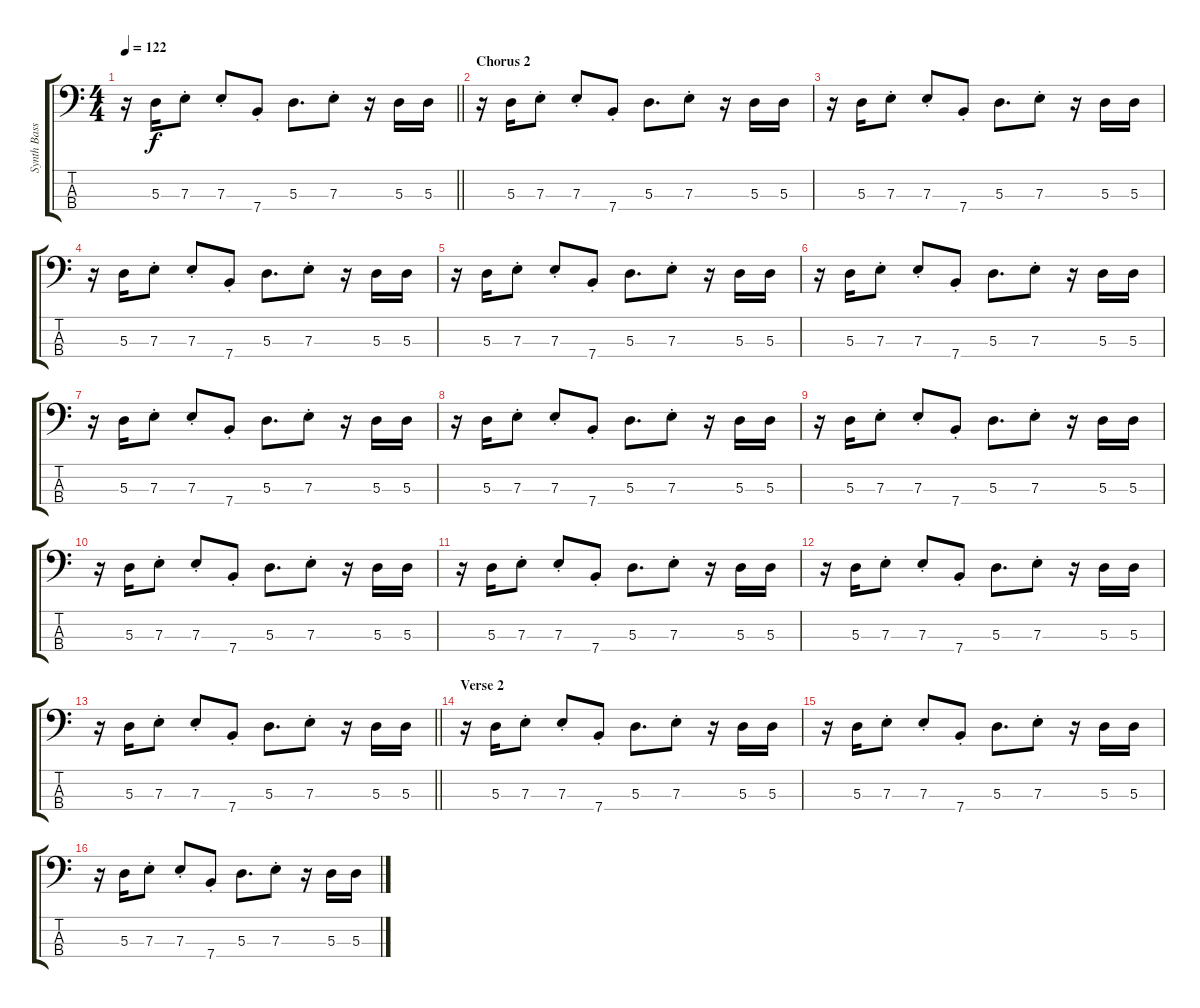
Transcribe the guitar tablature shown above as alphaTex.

\track ("Synth Bass" "Synth Bass") {instrument synthbass1 bank 255}
\staff {score tabs}
\tuning (G2 D2 A1 E1) {hide}
\ts (4 4)
\tempo 122
\clef f4
\barLineRight lightlight
\ks c
r.16{dy f} 5.3.16 7.3{st}.8 7.3{st}.8 7.4{st}.8 5.3.8{d} 7.3{st}.8 r.16 5.3.16 5.3.16 |
\section ("" "Chorus 2")
r.16 5.3.16 7.3{st}.8 7.3{st}.8 7.4{st}.8 5.3.8{d} 7.3{st}.8 r.16 5.3.16 5.3.16 |
r.16 5.3.16 7.3{st}.8 7.3{st}.8 7.4{st}.8 5.3.8{d} 7.3{st}.8 r.16 5.3.16 5.3.16 |
r.16 5.3.16 7.3{st}.8 7.3{st}.8 7.4{st}.8 5.3.8{d} 7.3{st}.8 r.16 5.3.16 5.3.16 |
r.16 5.3.16 7.3{st}.8 7.3{st}.8 7.4{st}.8 5.3.8{d} 7.3{st}.8 r.16 5.3.16 5.3.16 |
r.16 5.3.16 7.3{st}.8 7.3{st}.8 7.4{st}.8 5.3.8{d} 7.3{st}.8 r.16 5.3.16 5.3.16 |
r.16 5.3.16 7.3{st}.8 7.3{st}.8 7.4{st}.8 5.3.8{d} 7.3{st}.8 r.16 5.3.16 5.3.16 |
r.16 5.3.16 7.3{st}.8 7.3{st}.8 7.4{st}.8 5.3.8{d} 7.3{st}.8 r.16 5.3.16 5.3.16 |
r.16 5.3.16 7.3{st}.8 7.3{st}.8 7.4{st}.8 5.3.8{d} 7.3{st}.8 r.16 5.3.16 5.3.16 |
r.16 5.3.16 7.3{st}.8 7.3{st}.8 7.4{st}.8 5.3.8{d} 7.3{st}.8 r.16 5.3.16 5.3.16 |
r.16 5.3.16 7.3{st}.8 7.3{st}.8 7.4{st}.8 5.3.8{d} 7.3{st}.8 r.16 5.3.16 5.3.16 |
r.16 5.3.16 7.3{st}.8 7.3{st}.8 7.4{st}.8 5.3.8{d} 7.3{st}.8 r.16 5.3.16 5.3.16 |
\barLineRight lightlight
r.16 5.3.16 7.3{st}.8 7.3{st}.8 7.4{st}.8 5.3.8{d} 7.3{st}.8 r.16 5.3.16 5.3.16 |
\section ("" "Verse 2")
r.16 5.3.16 7.3{st}.8 7.3{st}.8 7.4{st}.8 5.3.8{d} 7.3{st}.8 r.16 5.3.16 5.3.16 |
r.16 5.3.16 7.3{st}.8 7.3{st}.8 7.4{st}.8 5.3.8{d} 7.3{st}.8 r.16 5.3.16 5.3.16 |
r.16 5.3.16 7.3{st}.8 7.3{st}.8 7.4{st}.8 5.3.8{d} 7.3{st}.8 r.16 5.3.16 5.3.16
